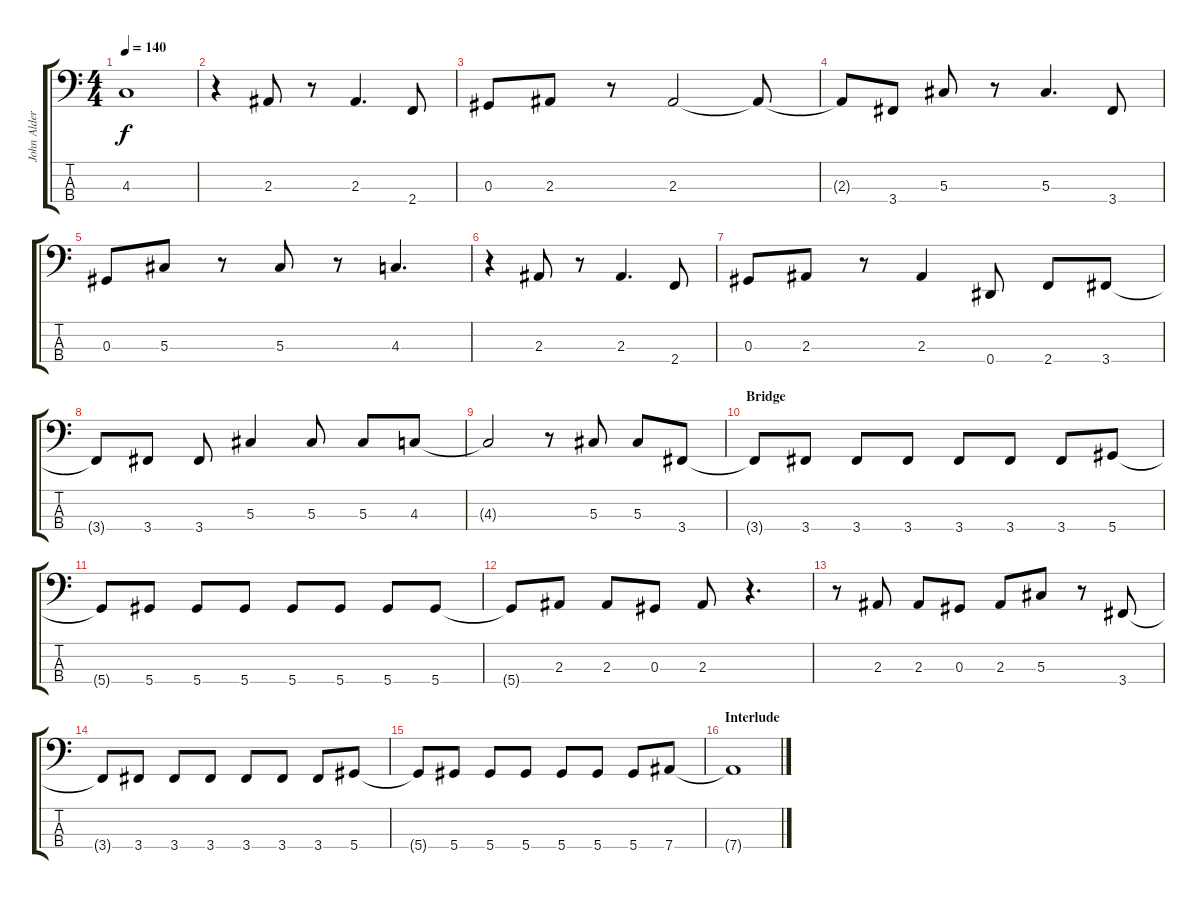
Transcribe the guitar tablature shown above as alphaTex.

\track ("John Alderete" "John Alder") {instrument electricbassfinger}
\staff {score tabs}
\tuning (Gb2 Db2 Ab1 Eb1) {hide}
\ts (4 4)
\tempo 140
\clef f4
\ks c
4.3{t}.1{dy f} |
r.4 2.3.8 r.8 2.3.4{d} 2.4.8 |
0.3.8 2.3.8 r.8 2.3.2 2.3{t}.8 |
2.3{t}.8 3.4.8 5.3.8 r.8 5.3.4{d} 3.4.8 |
0.3.8 5.3.8 r.8 5.3.8 r.8 4.3.4{d} |
r.4 2.3.8 r.8 2.3.4{d} 2.4.8 |
0.3.8 2.3.8 r.8 2.3.4 0.4.8 2.4.8 3.4.8 |
3.4{t}.8 3.4.8 3.4.8 5.3.4 5.3.8 5.3.8 4.3.8 |
4.3{t}.2 r.8 5.3.8 5.3.8 3.4.8 |
\section ("" "Bridge")
3.4{t}.8 3.4.8 3.4.8 3.4.8 3.4.8 3.4.8 3.4.8 5.4.8 |
5.4{t}.8 5.4.8 5.4.8 5.4.8 5.4.8 5.4.8 5.4.8 5.4.8 |
5.4{t}.8 2.3.8 2.3.8 0.3.8 2.3.8 r.4{d} |
r.8 2.3.8 2.3.8 0.3.8 2.3.8 5.3.8 r.8 3.4.8 |
3.4{t}.8 3.4.8 3.4.8 3.4.8 3.4.8 3.4.8 3.4.8 5.4.8 |
5.4{t}.8 5.4.8 5.4.8 5.4.8 5.4.8 5.4.8 5.4.8 7.4.8 |
\section ("" "Interlude")
7.4{t}.1
